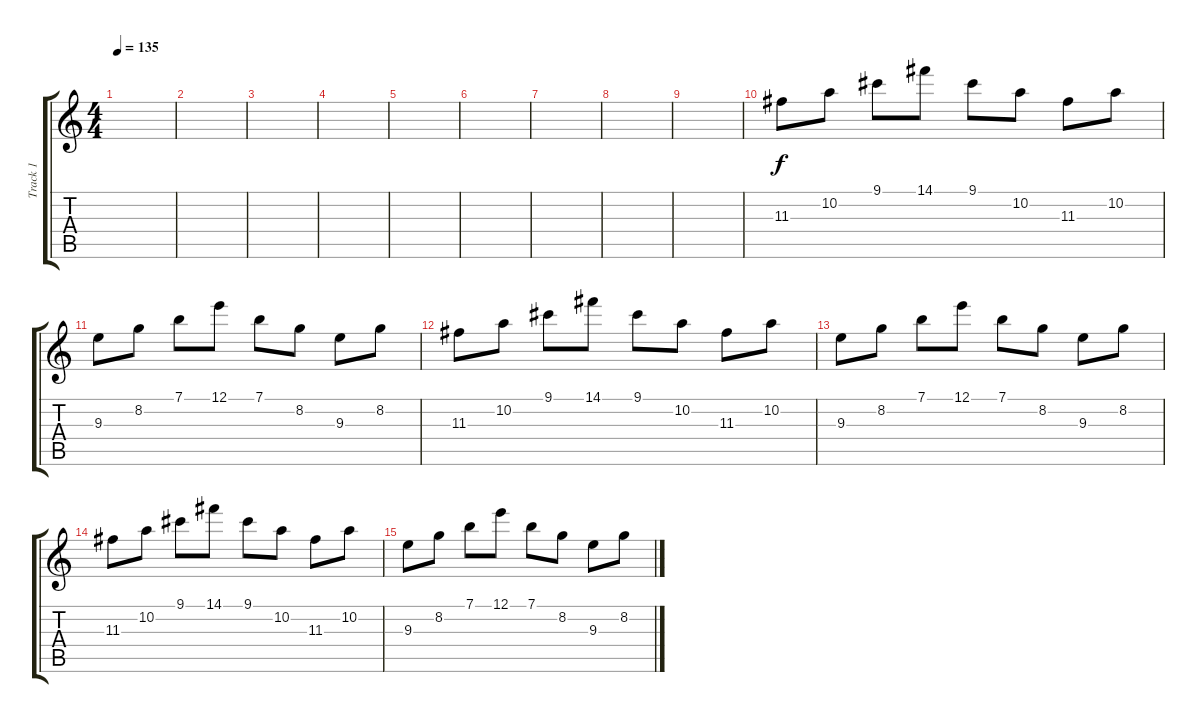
\track ("Track 1" "Track 1") {instrument distortionguitar}
\staff {score tabs}
\tuning (E4 B3 G3 D3 A2 D2) {hide}
\ts (4 4)
\tempo 135
\clef g2
\ks c
|
|
|
|
|
|
|
|
|
11.3.8 10.2.8 9.1.8 14.1.8 9.1.8 10.2.8 11.3.8 10.2.8 |
9.3.8 8.2.8 7.1.8 12.1.8 7.1.8 8.2.8 9.3.8 8.2.8 |
11.3.8 10.2.8 9.1.8 14.1.8 9.1.8 10.2.8 11.3.8 10.2.8 |
9.3.8 8.2.8 7.1.8 12.1.8 7.1.8 8.2.8 9.3.8 8.2.8 |
11.3.8 10.2.8 9.1.8 14.1.8 9.1.8 10.2.8 11.3.8 10.2.8 |
9.3.8 8.2.8 7.1.8 12.1.8 7.1.8 8.2.8 9.3.8 8.2.8
